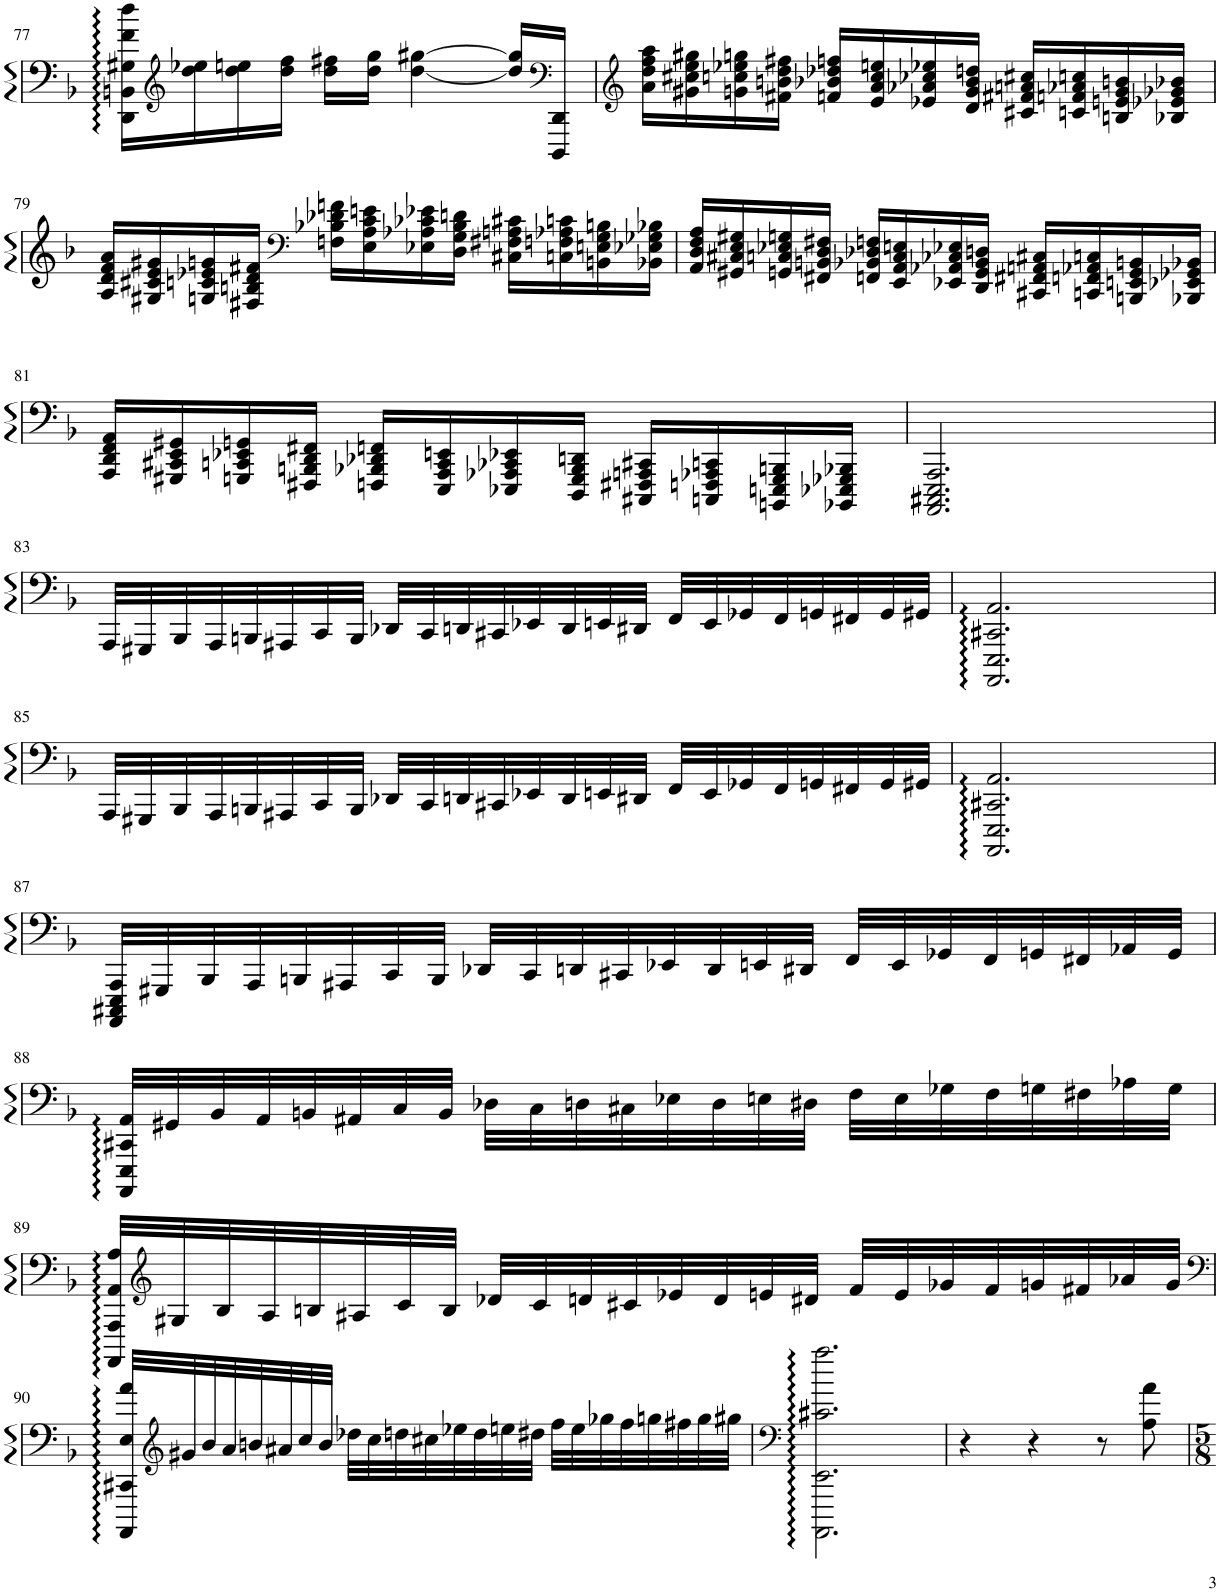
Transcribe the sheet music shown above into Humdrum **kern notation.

**kern
*part1
*staff1
*I"Grand Piano
*I'Pno.
!!LO:PB:g=z
*clefF4
*k[b-]
*M3/4
=77
16DD\ 16BBn\ 16G#X\ 16f\ 16dd\LL
*clefG2
16dd\ 16ee-X\
16dd\ 16een\
16dd\ 16ff\JJ
16dd\ 16ff#X\LL
16dd\ 16gg\JJ
[4dd\ [4gg#X\
16dd/] 16gg#/]LL
*clefF4
16DDD/ 16DD/JJ
=78
*clefG2
16a\ 16dd\ 16ff\ 16aa\LL
16g#X\ 16cc#X\ 16ee\ 16gg#X\
16gn\ 16ccn\ 16ee-X\ 16ggn\
16f#X\ 16bn\ 16dd\ 16ff#X\JJ
16fn/ 16b-X/ 16dd-X/ 16ffn/LL
16e/ 16a/ 16cc/ 16een/
16e-X/ 16a-X/ 16cc-X/ 16ee-X/
16d/ 16g/ 16b-/ 16ddn/JJ
16c#X/ 16f#X/ 16an/ 16cc#X/LL
16cn/ 16fn/ 16a-X/ 16ccn/
16Bn/ 16en/ 16g/ 16bn/
16B-X/ 16e-X/ 16g-X/ 16b-X/JJ
!!LO:LB:g=z
=79
16A/ 16d/ 16f/ 16a/LL
16G#X/ 16c#X/ 16e/ 16g#X/
16Gn/ 16cn/ 16e-X/ 16gn/
16F#X/ 16Bn/ 16d/ 16f#X/JJ
*clefF4
16Fn\ 16B-X\ 16d-X\ 16fn\LL
16E\ 16A\ 16c\ 16en\
16E-X\ 16A-X\ 16c-X\ 16e-X\
16D\ 16G\ 16B-\ 16dn\JJ
16C#X\ 16F#X\ 16An\ 16c#X\LL
16Cn\ 16Fn\ 16A-X\ 16cn\
16BBn\ 16En\ 16G\ 16Bn\
16BB-X\ 16E-X\ 16G-X\ 16B-X\JJ
=80
16AA/ 16D/ 16F/ 16A/LL
16GG#X/ 16C#X/ 16E/ 16G#X/
16GGn/ 16Cn/ 16E-X/ 16Gn/
16FF#X/ 16BBn/ 16D/ 16F#X/JJ
16FFn/ 16BB-X/ 16D-X/ 16Fn/LL
16EE/ 16AA/ 16C/ 16En/
16EE-X/ 16AA-X/ 16C-X/ 16E-X/
16DD/ 16GG/ 16BB-/ 16Dn/JJ
16CC#X/ 16FF#X/ 16AAn/ 16C#X/LL
16CCn/ 16FFn/ 16AA-X/ 16Cn/
16BBBn/ 16EEn/ 16GG/ 16BBn/
16BBB-X/ 16EE-X/ 16GG-X/ 16BB-X/JJ
!!LO:LB:g=z
=81
16AAA/ 16DD/ 16FF/ 16AA/LL
16GGG#X/ 16CC#X/ 16EE/ 16GG#X/
16GGGn/ 16CCn/ 16EE-X/ 16GGn/
16FFF#X/ 16BBBn/ 16DD/ 16FF#X/JJ
16FFFn/ 16BBB-X/ 16DD-X/ 16FFn/LL
16EEE/ 16AAA/ 16CC/ 16EEn/
16EEE-X/ 16AAA-X/ 16CC-X/ 16EE-X/
16DDD/ 16GGG/ 16BBB-/ 16DDn/JJ
16CCC#X/ 16FFF#X/ 16AAAn/ 16CC#X/LL
16CCCn/ 16FFFn/ 16AAA-X/ 16CCn/
16BBBBn/ 16EEEn/ 16GGG/ 16BBBn/
16BBBB-X/ 16EEE-X/ 16GGG-X/ 16BBB-X/JJ
=82
2.AAAA/ 2.CCC#X/ 2.EEE/ 2.AAA/
!!LO:LB:g=z
=83
32AAA/LLL
32GGG#X/
32BBB-/
32AAA/
32BBBn/
32AAA#X/
32CC/
32BBB/JJJ
32DD-X/LLL
32CC/
32DDn/
32CC#X/
32EE-X/
32DD/
32EEn/
32DD#X/JJJ
32FF/LLL
32EE/
32GG-X/
32FF/
32GGn/
32FF#X/
32GG/
32GG#X/JJJ
=84
2.AAAA/ 2.EEE/ 2.CC#X/ 2.AA/
!!LO:LB:g=z
=85
32AAA/LLL
32GGG#X/
32BBB-/
32AAA/
32BBBn/
32AAA#X/
32CC/
32BBB/JJJ
32DD-X/LLL
32CC/
32DDn/
32CC#X/
32EE-X/
32DD/
32EEn/
32DD#X/JJJ
32FF/LLL
32EE/
32GG-X/
32FF/
32GGn/
32FF#X/
32GG/
32GG#X/JJJ
=86
2.AAAA/ 2.EEE/ 2.CC#X/ 2.AA/
!!LO:LB:g=z
=87
32AAAA/ 32CCC#X/ 32EEE/ 32AAA/LLL
32GGG#X/
32BBB-/
32AAA/
32BBBn/
32AAA#X/
32CC/
32BBB/JJJ
32DD-X/LLL
32CC/
32DDn/
32CC#X/
32EE-X/
32DD/
32EEn/
32DD#X/JJJ
32FF/LLL
32EE/
32GG-X/
32FF/
32GGn/
32FF#X/
32AA-X/
32GG/JJJ
!!LO:LB:g=z
=88
32AAAA/ 32EEE/ 32CC#X/ 32AA/LLL
32GG#X/
32BB-/
32AA/
32BBn/
32AA#X/
32C/
32BB/JJJ
32D-X\LLL
32C\
32Dn\
32C#X\
32E-X\
32D\
32En\
32D#X\JJJ
32F\LLL
32E\
32G-X\
32F\
32Gn\
32F#X\
32A-X\
32G\JJJ
!!LO:LB:g=z
=89
32AAAA/ 32AAA/ 32AA/ 32A/LLL
*clefG2
32G#X/
32B-/
32A/
32Bn/
32A#X/
32c/
32B/JJJ
32d-X/LLL
32c/
32dn/
32c#X/
32e-X/
32d/
32en/
32d#X/JJJ
32f/LLL
32e/
32g-X/
32f/
32gn/
32f#X/
32a-X/
32g/JJJ
!!LO:LB:g=z
=90
*clefF4
32AAAA/ 32CC#X/ 32E/ 32a/LLL
*clefG2
32g#X/
32b-/
32a/
32bn/
32a#X/
32cc/
32b/JJJ
32dd-X\LLL
32cc\
32ddn\
32cc#X\
32ee-X\
32dd\
32een\
32dd#X\JJJ
32ff\LLL
32ee\
32gg-X\
32ff\
32ggn\
32ff#X\
32gg\
32gg#X\JJJ
=91
*clefF4
2.AAAA\ 2.EE\ 2.c#X\ 2.aa\
=92
4r
4r
8r
8A\ 8a\
=
*-
